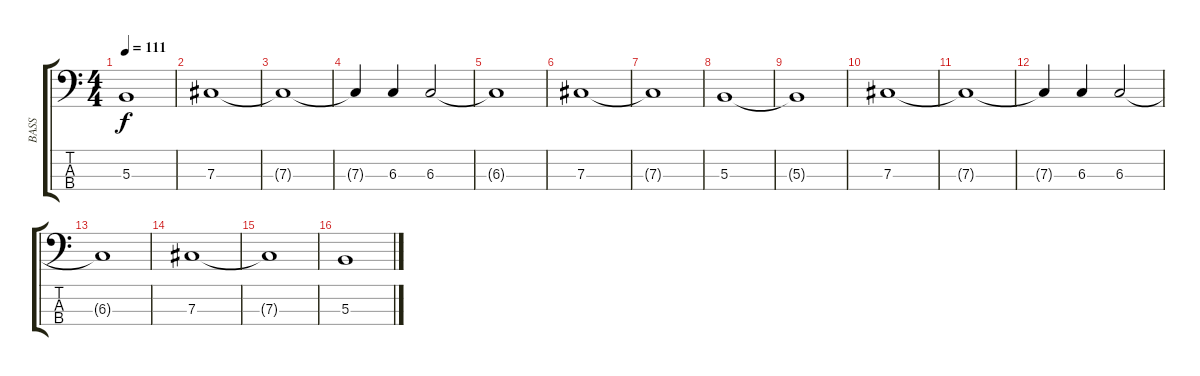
\track ("BASS" "BASS") {instrument electricbasspick}
\staff {score tabs}
\tuning (E2 B1 Gb1 Db1) {hide}
\ts (4 4)
\tempo 111
\clef f4
\ks c
5.3{t}.1{dy f} |
7.3.1 |
7.3{t}.1 |
7.3{t}.4 6.3.4 6.3.2 |
6.3{t}.1 |
7.3.1 |
7.3{t}.1 |
5.3.1 |
5.3{t}.1 |
7.3.1 |
7.3{t}.1 |
7.3{t}.4 6.3.4 6.3.2 |
6.3{t}.1 |
7.3.1 |
7.3{t}.1 |
5.3.1
